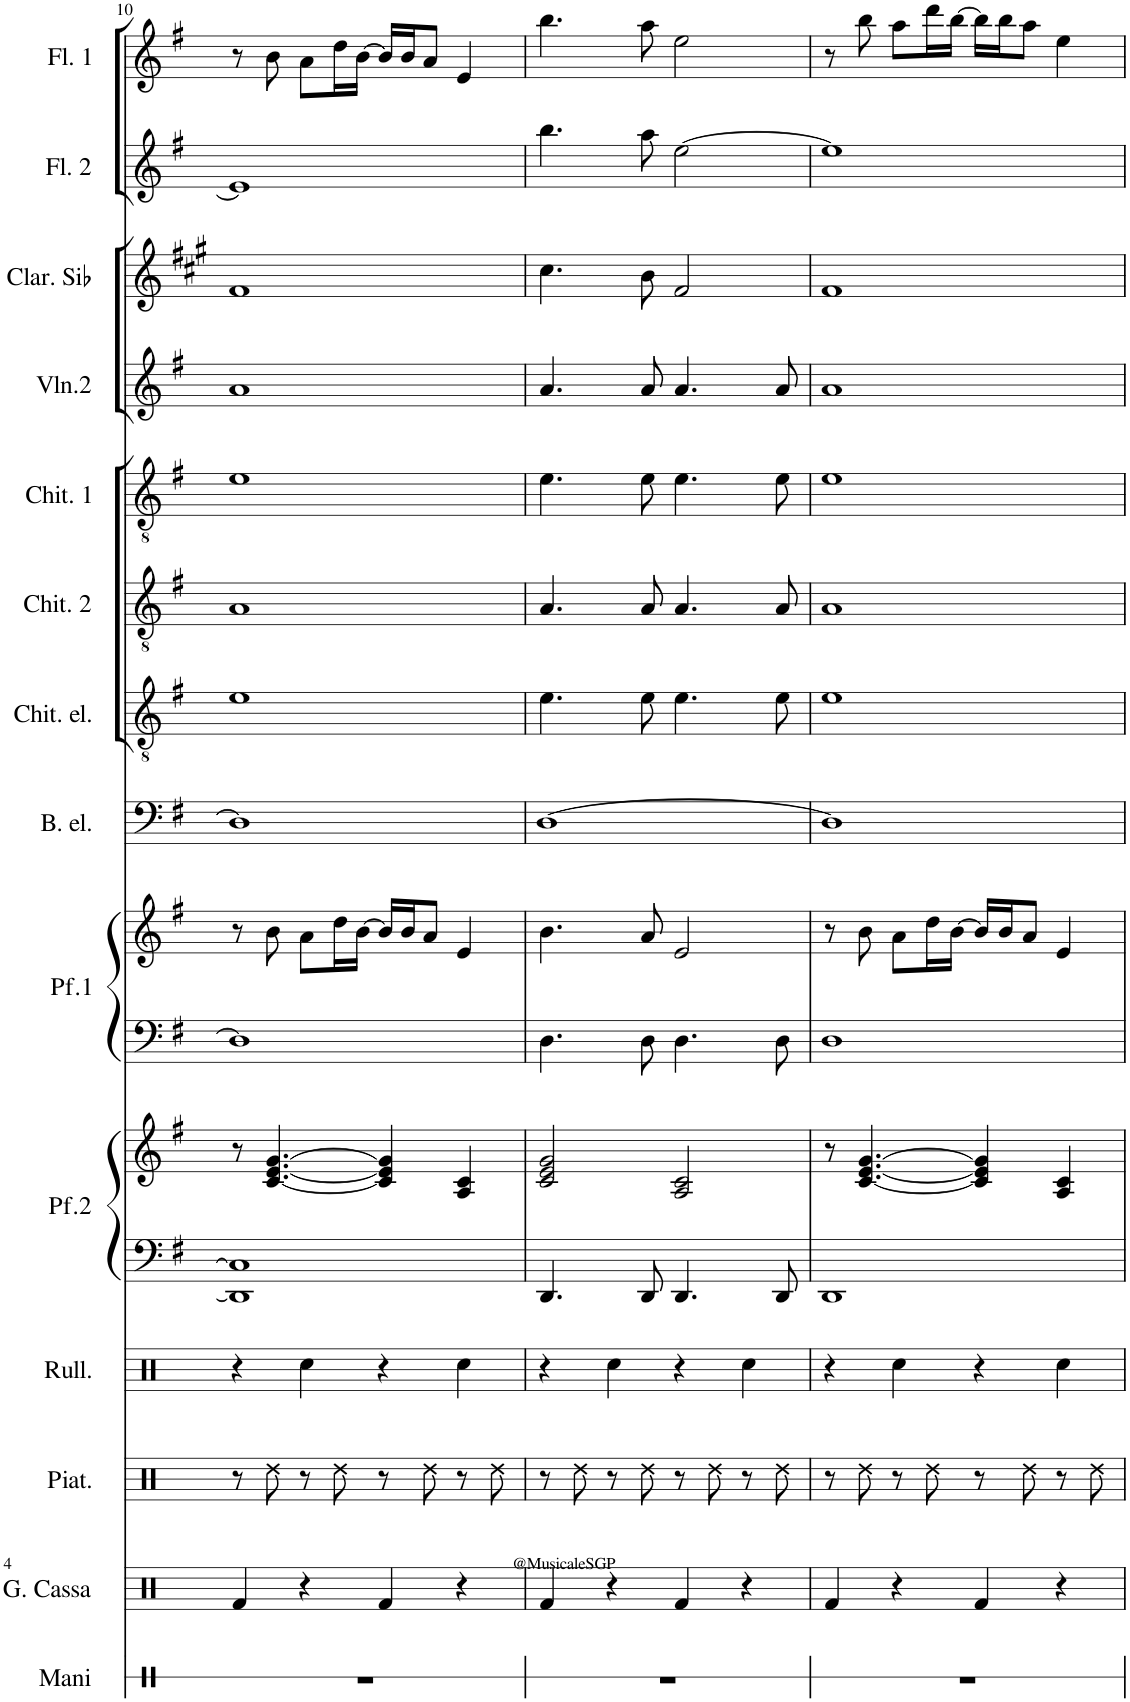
**kern	**kern	**kern	**kern	**kern	**kern	**kern	**kern	**kern	**kern	**kern	**kern	**kern	**kern	**kern	**kern
*part14	*part13	*part12	*part11	*part10	*part10	*part9	*part9	*part8	*part7	*part6	*part5	*part4	*part3	*part2	*part1
*staff16	*staff15	*staff14	*staff13	*staff12	*staff11	*staff10	*staff9	*staff8	*staff7	*staff6	*staff5	*staff4	*staff3	*staff2	*staff1
*I"Battito di mani	*I"Gran cassa	*I"Piatti	*I"Rullante	*I"Piano 2	*	*I"Piano 1	*	*I"Basso elettrico	*I"Chitarra elettrica	*I"Chitarra 2	*I"Chitarra 1	*I"Violino 2	*I"Clarinette en Sib	*I"Flauto 2	*I"Flauto 1
*I'Mani	*I'G. Cassa	*I'Piat.	*I'Rull.	*	*	*	*	*I'B. el.	*I'Chit. el.	*I'Chit. 2	*I'Chit. 1	*I'Vln.2	*I'Clar. Sib	*I'Fl. 2	*I'Fl. 1
!!LO:PB:g=z
*clefX	*clefX	*clefX	*clefX	*clefF4	*clefG2	*clefF4	*clefG2	*clefF4	*clefGv2	*clefGv2	*clefGv2	*clefG2	*clefG2	*clefG2	*clefG2
*	*	*	*	*	*	*	*	*Trd7c12	*	*	*	*	*Trd1c2	*	*
*k[]	*k[]	*k[]	*k[]	*k[f#]	*k[f#]	*k[f#]	*k[f#]	*k[f#]	*k[f#]	*k[f#]	*k[f#]	*k[f#]	*k[f#c#g#]	*k[f#]	*k[f#]
*M4/4	*M4/4	*M4/4	*M4/4	*M4/4	*M4/4	*M4/4	*M4/4	*M4/4	*M4/4	*M4/4	*M4/4	*M4/4	*M4/4	*M4/4	*M4/4
=10	=10	=10	=10	=10	=10	=10	=10	=10	=10	=10	=10	=10	=10	=10	=10
1r	4Rf/	8r	4r	1DD] 1C]	8r	1D]	8r	1D]	1e	1A	1e	1a	1f#	1e]	8r
.	.	8Rdd\	.	.	[4.c/ [4.e/ [4.g/	.	8b\	.	.	.	.	.	.	.	8b\
.	4r	8r	4Rcc\	.	.	.	8a\L	.	.	.	.	.	.	.	8a\L
.	.	8Rdd\	.	.	.	.	16dd\L	.	.	.	.	.	.	.	16dd\L
.	.	.	.	.	.	.	[16b\JJ	.	.	.	.	.	.	.	[16b\JJ
.	4Rf/	8r	4r	.	4c/] 4e/] 4g/]	.	16b/LL]	.	.	.	.	.	.	.	16b/LL]
.	.	.	.	.	.	.	16b/J	.	.	.	.	.	.	.	16b/J
.	.	8Rdd\	.	.	.	.	8a/J	.	.	.	.	.	.	.	8a/J
.	4r	8r	4Rcc\	.	4A/ 4c/	.	4e/	.	.	.	.	.	.	.	4e/
.	.	8Rdd\	.	.	.	.	.	.	.	.	.	.	.	.	.
=11	=11	=11	=11	=11	=11	=11	=11	=11	=11	=11	=11	=11	=11	=11	=11
1r	4Rf/	8r	4r	4.DD/	2c/ 2e/ 2g/	4.D\	4.b\	[1D	4.e\	4.A/	4.e\	4.a/	4.cc#\	4.bb\	4.bb\
.	.	8Rdd\	.	.	.	.	.	.	.	.	.	.	.	.	.
.	4r	8r	4Rcc\	.	.	.	.	.	.	.	.	.	.	.	.
.	.	8Rdd\	.	8DD/	.	8D\	8a/	.	8e\	8A/	8e\	8a/	8b\	8aa\	8aa\
.	4Rf/	8r	4r	4.DD/	2A/ 2c/	4.D\	2e/	.	4.e\	4.A/	4.e\	4.a/	2f#/	[2ee\	2ee\
.	.	8Rdd\	.	.	.	.	.	.	.	.	.	.	.	.	.
.	4r	8r	4Rcc\	.	.	.	.	.	.	.	.	.	.	.	.
.	.	8Rdd\	.	8DD/	.	8D\	.	.	8e\	8A/	8e\	8a/	.	.	.
=12	=12	=12	=12	=12	=12	=12	=12	=12	=12	=12	=12	=12	=12	=12	=12
1r	4Rf/	8r	4r	1DD	8r	1D	8r	1D]	1e	1A	1e	1a	1f#	1ee]	8r
.	.	8Rdd\	.	.	[4.c/ [4.e/ [4.g/	.	8b\	.	.	.	.	.	.	.	8bb\
.	4r	8r	4Rcc\	.	.	.	8a\L	.	.	.	.	.	.	.	8aa\L
.	.	8Rdd\	.	.	.	.	16dd\L	.	.	.	.	.	.	.	16ddd\L
.	.	.	.	.	.	.	[16b\JJ	.	.	.	.	.	.	.	[16bb\JJ
.	4Rf/	8r	4r	.	4c/] 4e/] 4g/]	.	16b/LL]	.	.	.	.	.	.	.	16bb\LL]
.	.	.	.	.	.	.	16b/J	.	.	.	.	.	.	.	16bb\J
.	.	8Rdd\	.	.	.	.	8a/J	.	.	.	.	.	.	.	8aa\J
.	4r	8r	4Rcc\	.	4A/ 4c/	.	4e/	.	.	.	.	.	.	.	4ee\
.	.	8Rdd\	.	.	.	.	.	.	.	.	.	.	.	.	.
=	=	=	=	=	=	=	=	=	=	=	=	=	=	=	=
*-	*-	*-	*-	*-	*-	*-	*-	*-	*-	*-	*-	*-	*-	*-	*-
